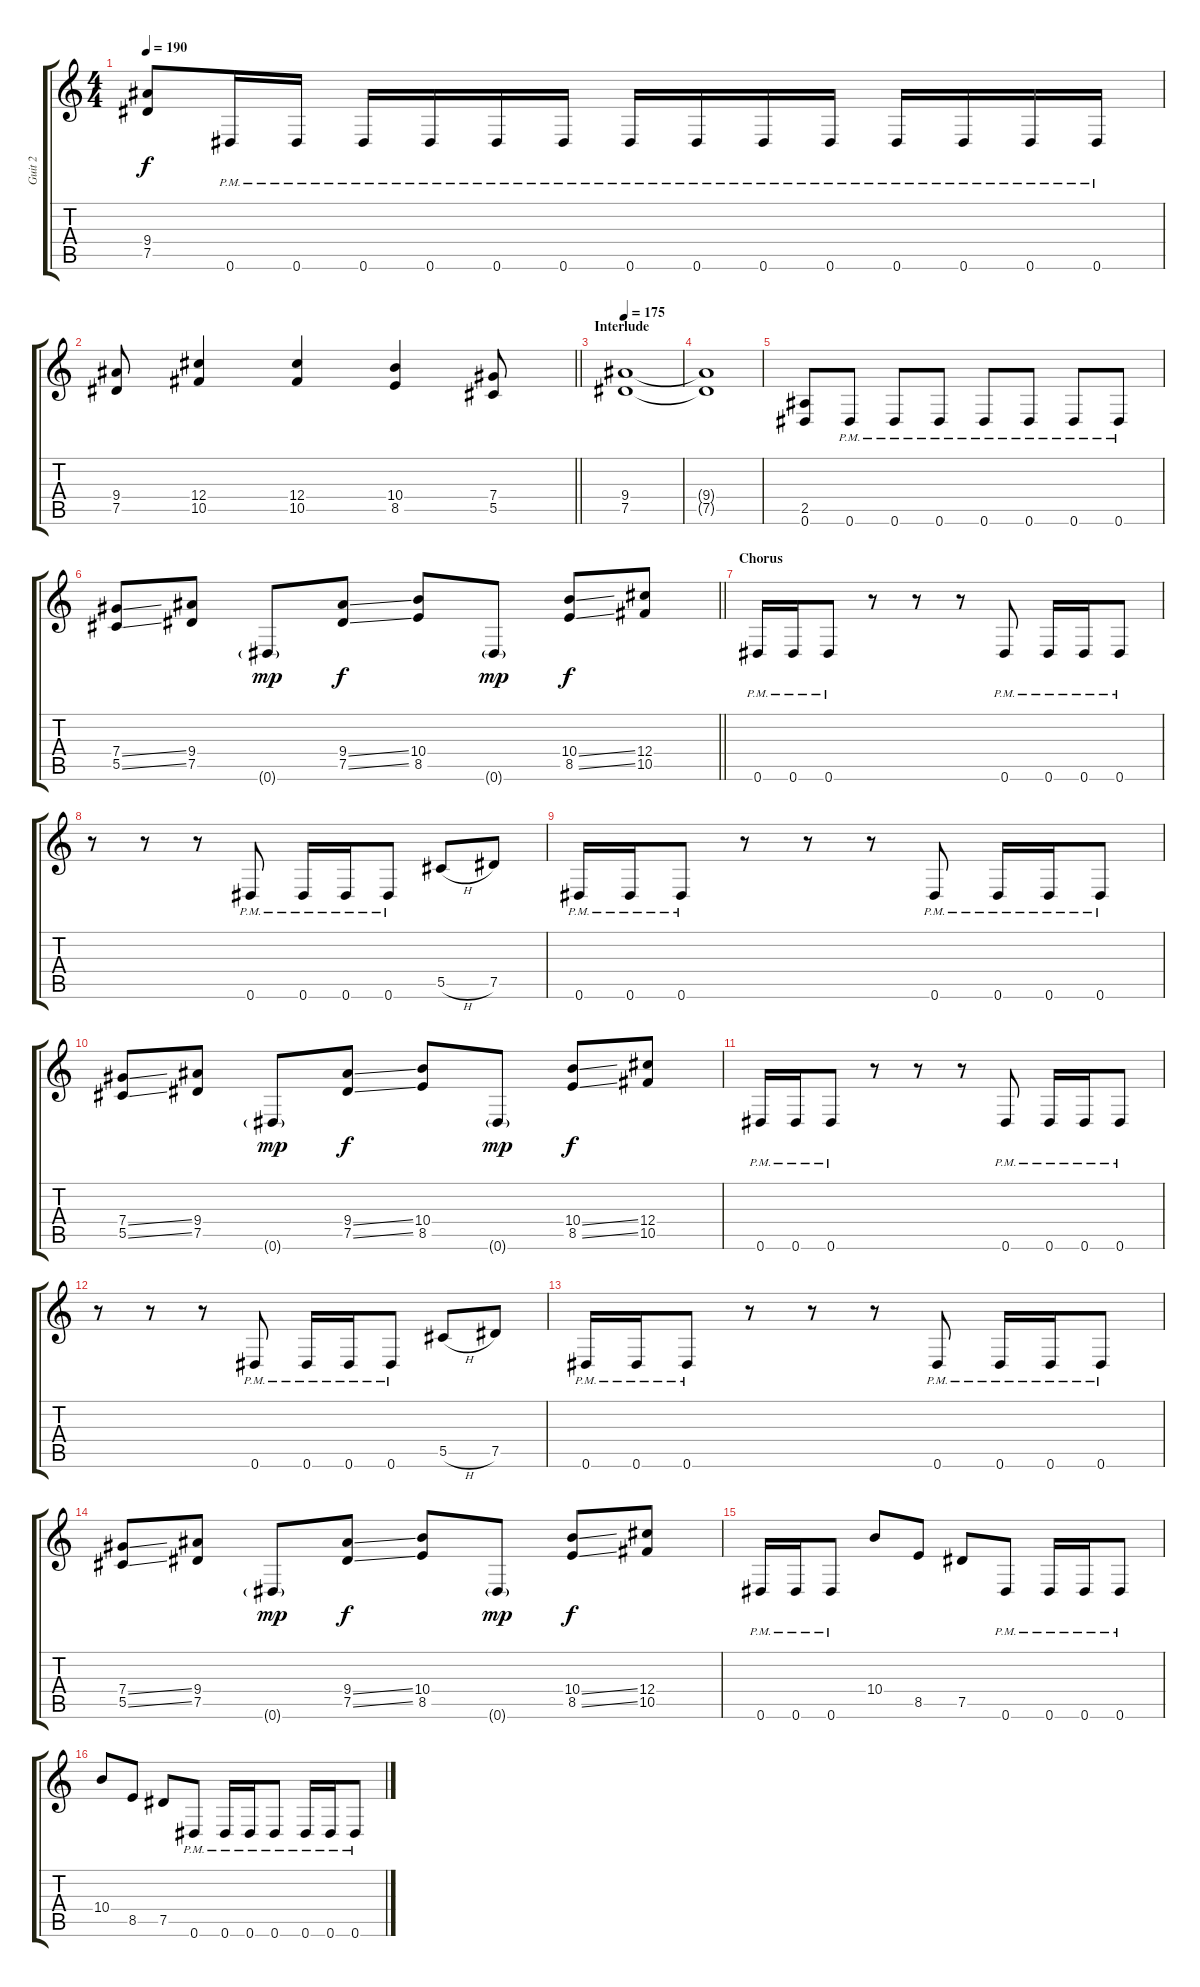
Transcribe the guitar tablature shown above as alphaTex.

\track ("Guit 2" "Guit 2") {instrument distortionguitar}
\staff {score tabs}
\tuning (Eb4 Bb3 Gb3 Db3 Ab2 Eb2) {hide}
\ts (4 4)
\tempo 190
\clef g2
\ks c
(9.4 7.5).8{dy f} 0.6{pm}.16 0.6{pm}.16 0.6{pm}.16 0.6{pm}.16 0.6{pm}.16 0.6{pm}.16 0.6{pm}.16 0.6{pm}.16 0.6{pm}.16 0.6{pm}.16 0.6{pm}.16 0.6{pm}.16 0.6{pm}.16 0.6{pm}.16 |
\barLineRight lightlight
(9.4 7.5).8 (12.4 10.5).4 (12.4 10.5).4 (10.4 8.5).4 (7.4 5.5).8 |
\section ("" "Interlude")
\tempo 175
(9.4 7.5).1 |
(9.4{t} 7.5{t}).1 |
(2.5 0.6).8 0.6{pm}.8 0.6{pm}.8 0.6{pm}.8 0.6{pm}.8 0.6{pm}.8 0.6{pm}.8 0.6{pm}.8 |
\barLineRight lightlight
(7.4{ss} 5.5{ss}).8 (9.4 7.5).8 0.6{g}.8{dy mp} (9.4{ss} 7.5{ss}).8{dy f} (10.4 8.5).8 0.6{g}.8{dy mp} (10.4{ss} 8.5{ss}).8{dy f} (12.4 10.5).8 |
\section ("" "Chorus")
0.6{pm}.16 0.6{pm}.16 0.6{pm}.8 r.8 r.8 r.8 0.6{pm}.8 0.6{pm}.16 0.6{pm}.16 0.6{pm}.8 |
r.8 r.8 r.8 0.6{pm}.8 0.6{pm}.16 0.6{pm}.16 0.6{pm}.8 5.5{h}.8 7.5.8 |
0.6{pm}.16 0.6{pm}.16 0.6{pm}.8 r.8 r.8 r.8 0.6{pm}.8 0.6{pm}.16 0.6{pm}.16 0.6{pm}.8 |
(7.4{ss} 5.5{ss}).8 (9.4 7.5).8 0.6{g}.8{dy mp} (9.4{ss} 7.5{ss}).8{dy f} (10.4 8.5).8 0.6{g}.8{dy mp} (10.4{ss} 8.5{ss}).8{dy f} (12.4 10.5).8 |
0.6{pm}.16 0.6{pm}.16 0.6{pm}.8 r.8 r.8 r.8 0.6{pm}.8 0.6{pm}.16 0.6{pm}.16 0.6{pm}.8 |
r.8 r.8 r.8 0.6{pm}.8 0.6{pm}.16 0.6{pm}.16 0.6{pm}.8 5.5{h}.8 7.5.8 |
0.6{pm}.16 0.6{pm}.16 0.6{pm}.8 r.8 r.8 r.8 0.6{pm}.8 0.6{pm}.16 0.6{pm}.16 0.6{pm}.8 |
(7.4{ss} 5.5{ss}).8 (9.4 7.5).8 0.6{g}.8{dy mp} (9.4{ss} 7.5{ss}).8{dy f} (10.4 8.5).8 0.6{g}.8{dy mp} (10.4{ss} 8.5{ss}).8{dy f} (12.4 10.5).8 |
0.6{pm}.16 0.6{pm}.16 0.6{pm}.8 10.4.8 8.5.8 7.5.8 0.6{pm}.8 0.6{pm}.16 0.6{pm}.16 0.6{pm}.8 |
10.4.8 8.5.8 7.5.8 0.6{pm}.8 0.6{pm}.16 0.6{pm}.16 0.6{pm}.8 0.6{pm}.16 0.6{pm}.16 0.6{pm}.8
